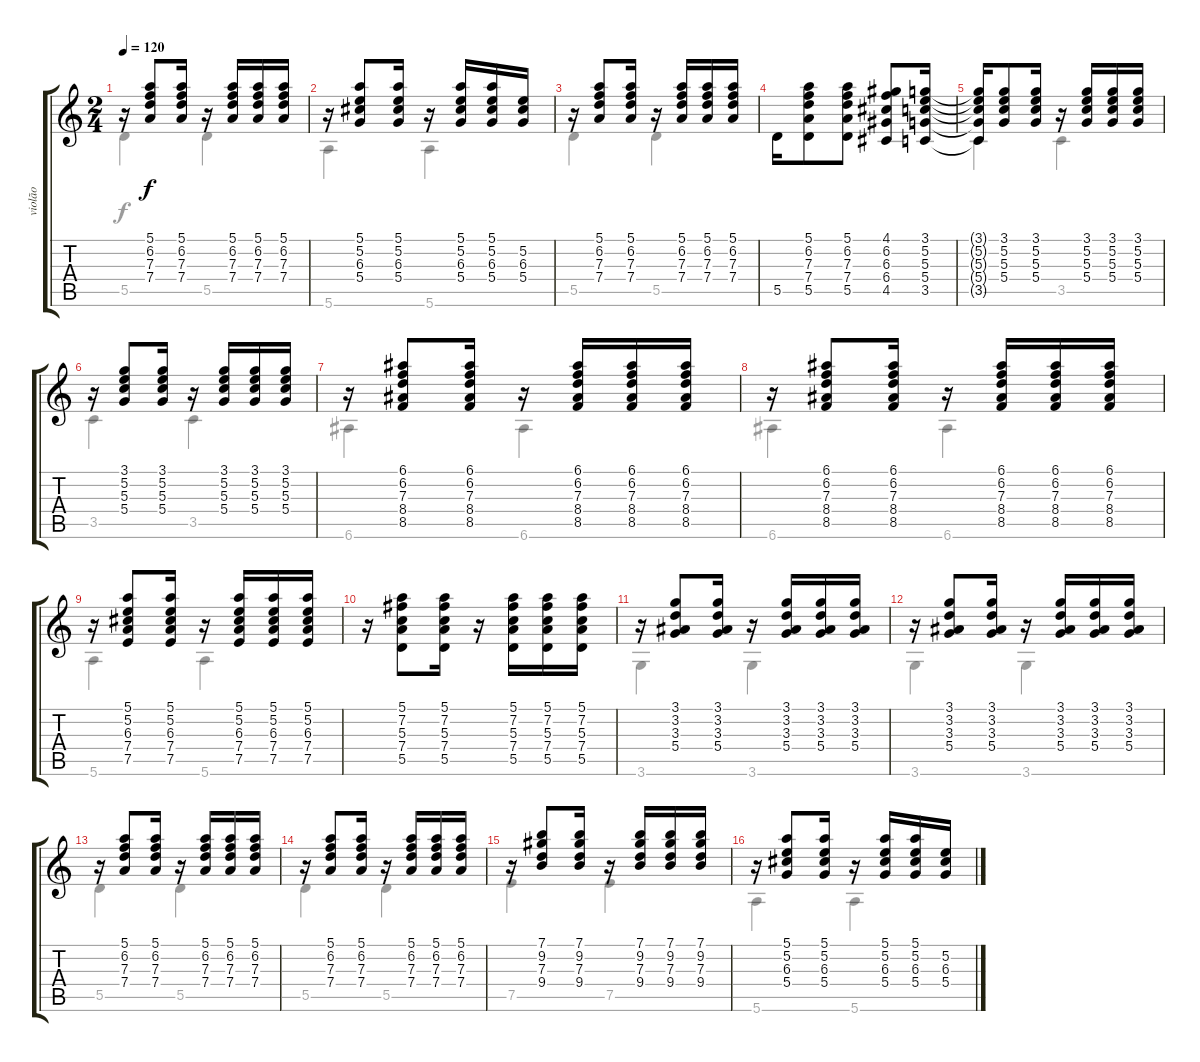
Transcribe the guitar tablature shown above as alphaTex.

\track ("violão" "violão") {instrument acousticguitarsteel}
\staff {score tabs}
\tuning (E4 B3 G3 D3 A2 E2) {hide}
\voice
\ts (2 4)
\tempo 120
\clef g2
\ks c
r.16{dy f} (5.1 6.2 7.3 7.4).8 (5.1 6.2 7.3 7.4).16 r.16 (5.1 6.2 7.3 7.4).16 (5.1 6.2 7.3 7.4).16 (5.1 6.2 7.3 7.4).16 |
r.16 (5.1 5.2 6.3 5.4).8 (5.1 5.2 6.3 5.4).16 r.16 (5.1 5.2 6.3 5.4).16 (5.1 5.2 6.3 5.4).16 (5.2 6.3 5.4).16 |
r.16 (5.1 6.2 7.3 7.4).8 (5.1 6.2 7.3 7.4).16 r.16 (5.1 6.2 7.3 7.4).16 (5.1 6.2 7.3 7.4).16 (5.1 6.2 7.3 7.4).16 |
5.5.16 (5.1 6.2 7.3 7.4 5.5).8 (5.1 6.2 7.3 7.4 5.5).8 (4.1 6.2 6.3 6.4 4.5).8 (3.1 5.2 5.3 5.4 3.5).16 |
(3.1{t} 5.2{t} 5.3{t} 5.4{t} 3.5{t}).16 (3.1 5.2 5.3 5.4).8 (3.1 5.2 5.3 5.4).16 r.16 (3.1 5.2 5.3 5.4).16 (3.1 5.2 5.3 5.4).16 (3.1 5.2 5.3 5.4).16 |
r.16 (3.1 5.2 5.3 5.4).8 (3.1 5.2 5.3 5.4).16 r.16 (3.1 5.2 5.3 5.4).16 (3.1 5.2 5.3 5.4).16 (3.1 5.2 5.3 5.4).16 |
r.16 (6.1 6.2 7.3 8.4 8.5).8 (6.1 6.2 7.3 8.4 8.5).16 r.16 (6.1 6.2 7.3 8.4 8.5).16 (6.1 6.2 7.3 8.4 8.5).16 (6.1 6.2 7.3 8.4 8.5).16 |
r.16 (6.1 6.2 7.3 8.4 8.5).8 (6.1 6.2 7.3 8.4 8.5).16 r.16 (6.1 6.2 7.3 8.4 8.5).16 (6.1 6.2 7.3 8.4 8.5).16 (6.1 6.2 7.3 8.4 8.5).16 |
r.16 (5.1 5.2 6.3 7.4 7.5).8 (5.1 5.2 6.3 7.4 7.5).16 r.16 (5.1 5.2 6.3 7.4 7.5).16 (5.1 5.2 6.3 7.4 7.5).16 (5.1 5.2 6.3 7.4 7.5).16 |
r.16 (5.1 7.2 5.3 7.4 5.5).8 (5.1 7.2 5.3 7.4 5.5).16 r.16 (5.1 7.2 5.3 7.4 5.5).16 (5.1 7.2 5.3 7.4 5.5).16 (5.1 7.2 5.3 7.4 5.5).16 |
r.16 (3.1 3.2 3.3 5.4).8 (3.1 3.2 3.3 5.4).16 r.16 (3.1 3.2 3.3 5.4).16 (3.1 3.2 3.3 5.4).16 (3.1 3.2 3.3 5.4).16 |
r.16 (3.1 3.2 3.3 5.4).8 (3.1 3.2 3.3 5.4).16 r.16 (3.1 3.2 3.3 5.4).16 (3.1 3.2 3.3 5.4).16 (3.1 3.2 3.3 5.4).16 |
r.16 (5.1 6.2 7.3 7.4).8 (5.1 6.2 7.3 7.4).16 r.16 (5.1 6.2 7.3 7.4).16 (5.1 6.2 7.3 7.4).16 (5.1 6.2 7.3 7.4).16 |
r.16 (5.1 6.2 7.3 7.4).8 (5.1 6.2 7.3 7.4).16 r.16 (5.1 6.2 7.3 7.4).16 (5.1 6.2 7.3 7.4).16 (5.1 6.2 7.3 7.4).16 |
r.16 (7.1 9.2 7.3 9.4).8 (7.1 9.2 7.3 9.4).16 r.16 (7.1 9.2 7.3 9.4).16 (7.1 9.2 7.3 9.4).16 (7.1 9.2 7.3 9.4).16 |
r.16 (5.1 5.2 6.3 5.4).8 (5.1 5.2 6.3 5.4).16 r.16 (5.1 5.2 6.3 5.4).16 (5.1 5.2 6.3 5.4).16 (5.2 6.3 5.4).16
\voice
\clef g2
\ottava regular
\simile none
\ks c
5.5.4{dy f} 5.5.4 |
5.6.4 5.6.4 |
5.5.4 5.5.4 |
|
3.5.4 3.5.4 |
3.5.4 3.5.4 |
6.6.4 6.6.4 |
6.6.4 6.6.4 |
5.6.4 5.6.4 |
|
3.6.4 3.6.4 |
3.6.4 3.6.4 |
5.5.4 5.5.4 |
5.5.4 5.5.4 |
7.5.4 7.5.4 |
5.6.4 5.6.4
